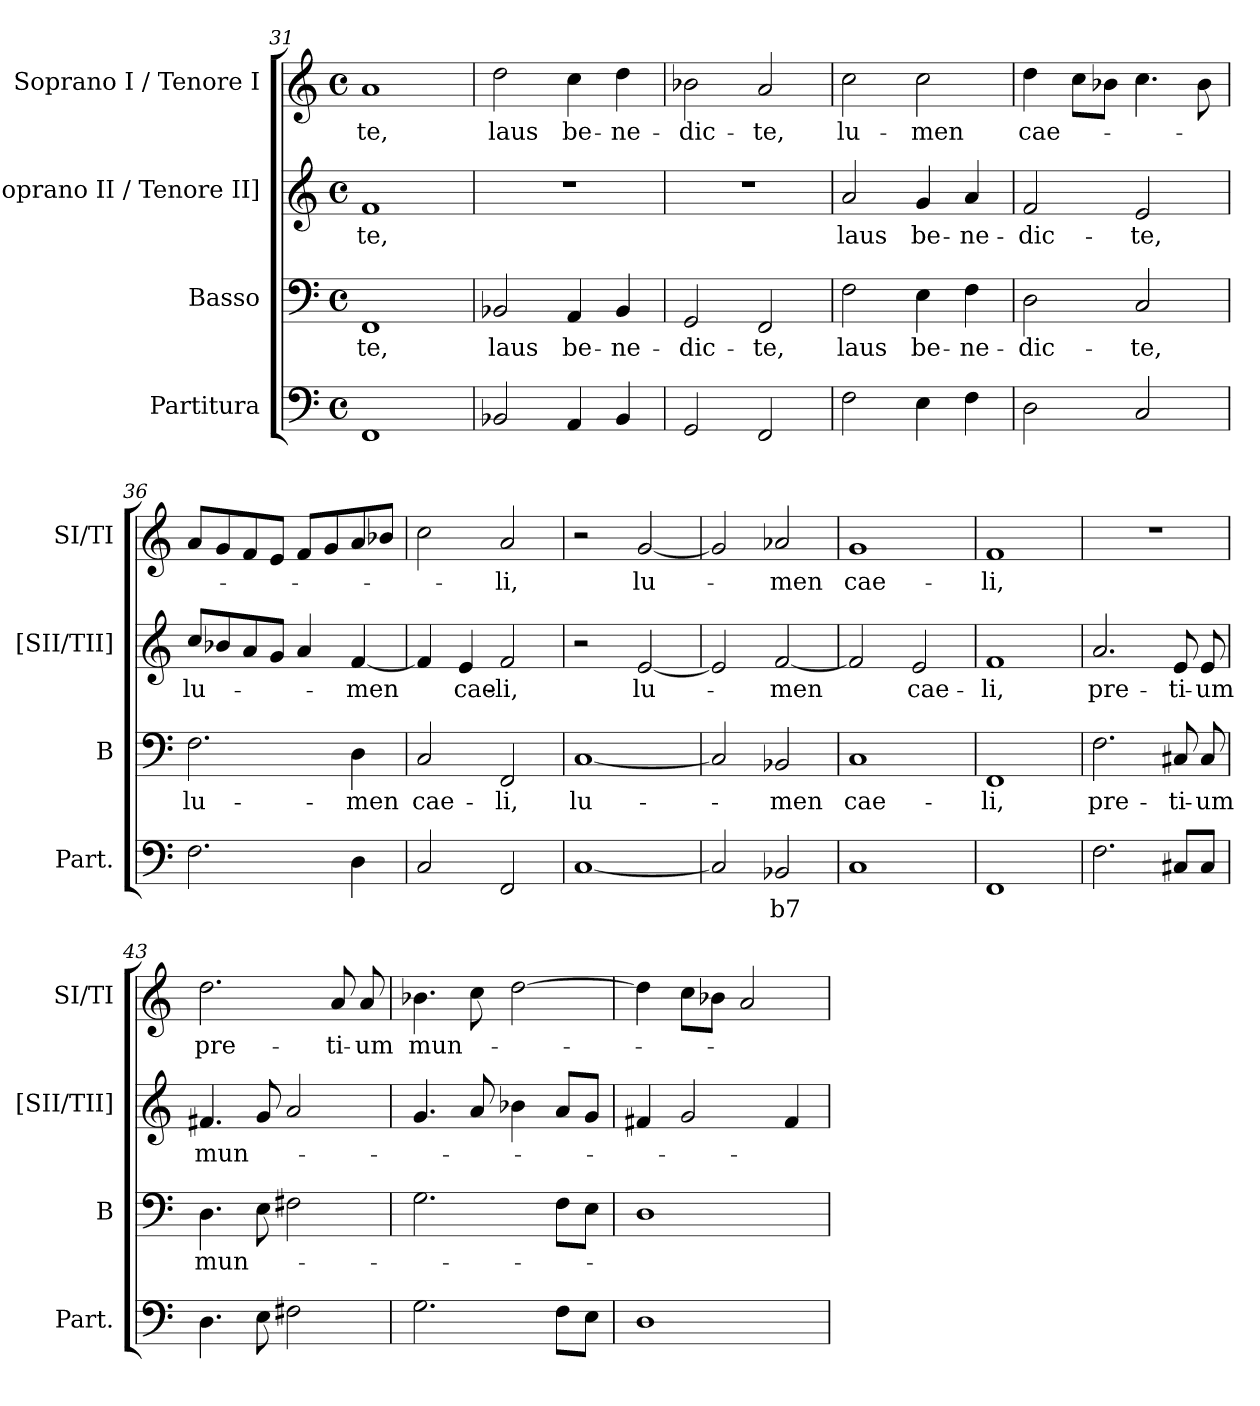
**kern	**text	**kern	**text	**kern	**text	**kern	**text
*part4	*part4	*part3	*part3	*part2	*part2	*part1	*part1
*staff4	*staff4	*staff3	*staff3	*staff2	*staff2	*staff1	*staff1
*I"Partitura	*	*I"Basso	*	*I"[Soprano II / Tenore II]	*	*I"Soprano I / Tenore I	*
*I'Part.	*	*I'B	*	*I'[SII/TII]	*	*I'SI/TI	*
*clefF4	*	*clefF4	*	*clefG2	*	*clefG2	*
*k[]	*	*k[]	*	*k[]	*	*k[]	*
*M4/4	*	*M4/4	*	*M4/4	*	*M4/4	*
*met(c)	*	*met(c)	*	*met(c)	*	*met(c)	*
*MM120	*	*MM120	*	*MM120	*	*MM120	*
=31	=31	=31	=31	=31	=31	=31	=31
1FF	.	1FF	-te,	1f	-te,	1a	-te,
=32	=32	=32	=32	=32	=32	=32	=32
2BB-X/	.	2BB-X/	laus	1r	.	2dd\	laus
4AA/	.	4AA/	be-	.	.	4cc\	be-
4BB-/	.	4BB-/	-ne-	.	.	4dd\	-ne-
=33	=33	=33	=33	=33	=33	=33	=33
2GG/	.	2GG/	-dic-	1r	.	2b-X\	-dic-
2FF/	.	2FF/	-te,	.	.	2a/	-te,
=34	=34	=34	=34	=34	=34	=34	=34
2F\	.	2F\	laus	2a/	laus	2cc\	lu-
4E>\	.	4E\	be-	4g/	be-	2cc\	-men
4F\	.	4F\	-ne-	4a/	-ne-	.	.
=35	=35	=35	=35	=35	=35	=35	=35
2D\	.	2D\	-dic-	2f/	-dic-	4dd\	cae-
.	.	.	.	.	.	8cc\L	.
.	.	.	.	.	.	8b-X\J	.
2C/	.	2C/	-te,	2e/	-te,	4.cc\	.
.	.	.	.	.	.	8b-\	.
=36	=36	=36	=36	=36	=36	=36	=36
2.F\	.	2.F\	lu-	8cc/L	lu-	8a/L	.
.	.	.	.	8b-X/	.	8g/	.
.	.	.	.	8a/	.	8f/	.
.	.	.	.	8g/J	.	8e/J	.
.	.	.	.	4a/	.	8f/L	.
.	.	.	.	.	.	8g/	.
4D\	.	4D\	-men	[4f/	-men	8a/	.
.	.	.	.	.	.	8b-X/J	.
=37	=37	=37	=37	=37	=37	=37	=37
2C/	.	2C/	cae-	4f/]	.	2cc\	.
.	.	.	.	4e/	cae-	.	.
2FF/	.	2FF/	-li,	2f/	-li,	2a/	-li,
=38	=38	=38	=38	=38	=38	=38	=38
[1C	.	[1C	lu-	2r	.	2r	.
.	.	.	.	[2e/	lu-	[2g/	lu-
=39	=39	=39	=39	=39	=39	=39	=39
2C/]	.	2C/]	.	2e/]	.	2g/]	.
2BB-X/	b7	2BB-X/	-men	[2f/	-men	2a-X/	-men
=40	=40	=40	=40	=40	=40	=40	=40
1C	.	1C	cae-	2f/]	.	1g	cae-
.	.	.	.	2e/	cae-	.	.
=41	=41	=41	=41	=41	=41	=41	=41
1FF	.	1FF	-li,	1f	-li,	1f	-li,
=42	=42	=42	=42	=42	=42	=42	=42
2.F\	.	2.F\	pre-	2.a/	pre-	1r	.
8C#X/L	.	8C#X/	-ti-	8e/	-ti-	.	.
8C#/J	.	8C#/	-um	8e/	-um	.	.
=43	=43	=43	=43	=43	=43	=43	=43
4.D\	.	4.D\	mun-	4.f#X/	mun-	2.dd\	pre-
8E\	.	8E\	.	8g/	.	.	.
2F#X>\	.	2F#X\	.	2a/	.	.	.
.	.	.	.	.	.	8a/	-ti-
.	.	.	.	.	.	8a/	-um
=44	=44	=44	=44	=44	=44	=44	=44
2.G\	.	2.G\	.	4.g/	.	4.b-X\	mun-
.	.	.	.	8a/	.	8cc\	.
.	.	.	.	4b-X\	.	[2dd\	.
8F\L	.	8F\L	.	8a/L	.	.	.
8E\J	.	8E\J	.	8g/J	.	.	.
=45	=45	=45	=45	=45	=45	=45	=45
1D	.	1D	.	4f#X/	.	4dd\]	.
.	.	.	.	2g/	.	8cc\L	.
.	.	.	.	.	.	8b-X\J	.
.	.	.	.	.	.	2a/	.
.	.	.	.	4f#/	.	.	.
=	=	=	=	=	=	=	=
*-	*-	*-	*-	*-	*-	*-	*-
